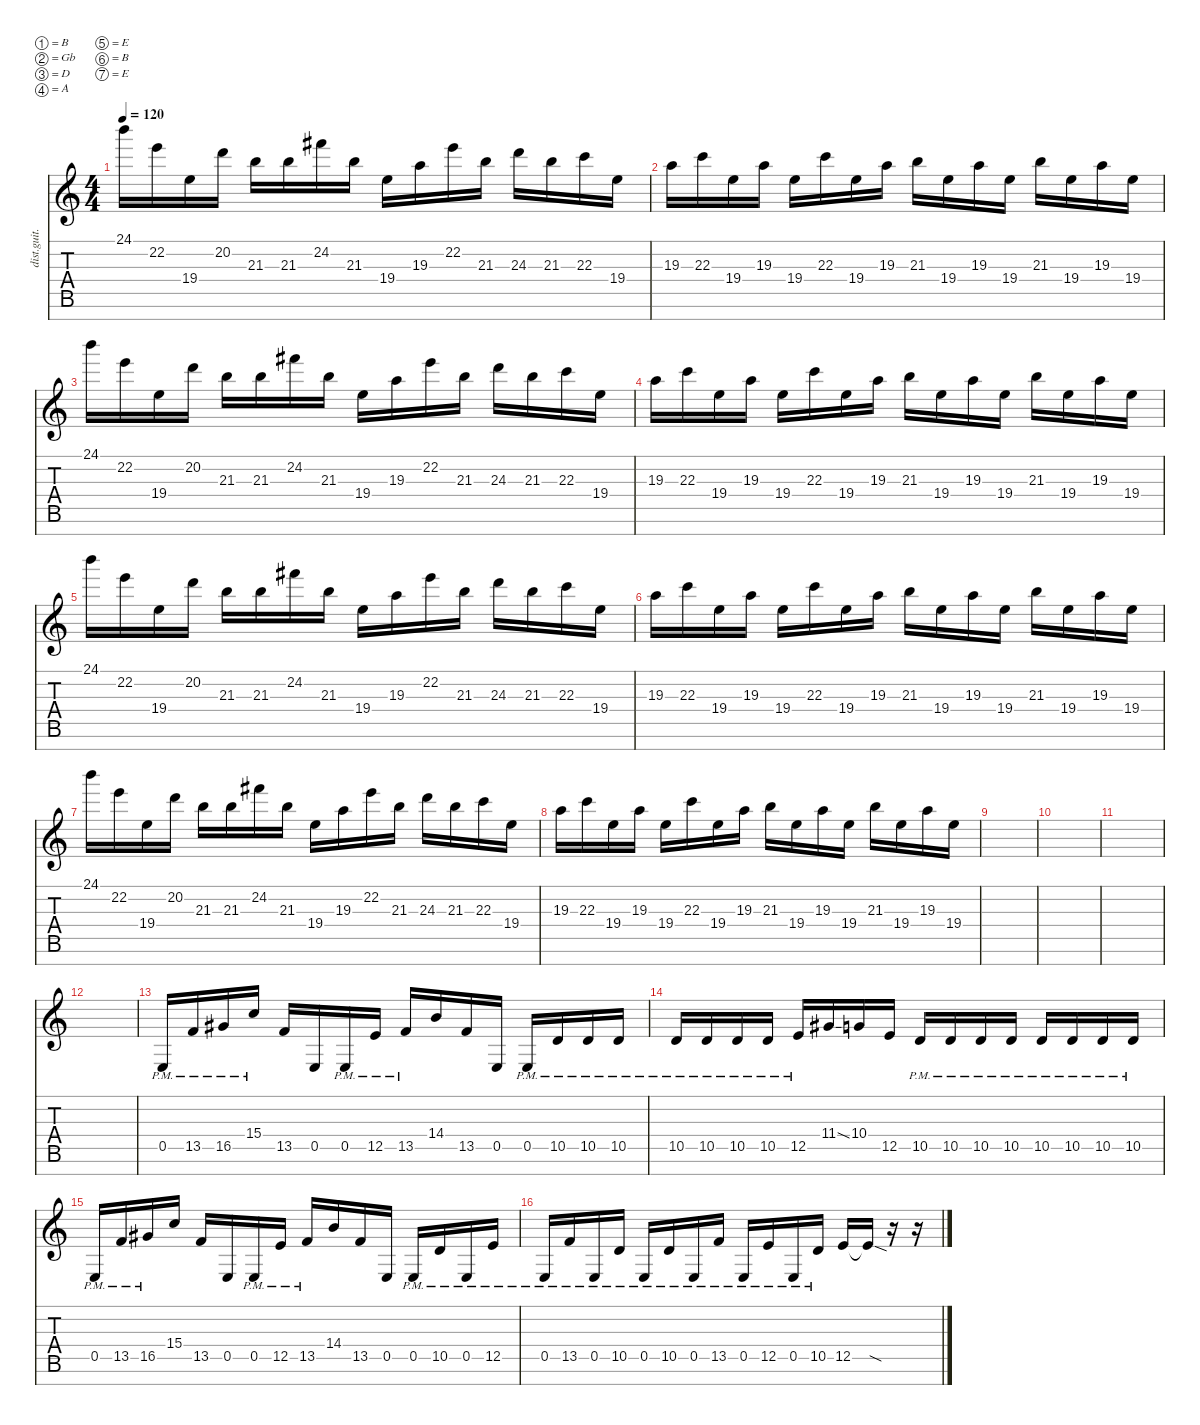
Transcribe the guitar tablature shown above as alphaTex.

\defaultSystemsLayout 4
\hideDynamics
\bracketExtendMode nobrackets
\otherSystemsTrackNameOrientation horizontal
\track ("lead" "dist.guit.") {instrument distortionguitar}
\staff {score tabs}
\tuning (B3 Gb3 D3 A2 E2 B1 E1)
\ts (4 4)
\beaming (8 2 2 2 2)
\tempo 120
\clef g2
\ks c
24.1.16{dy mf beam Down} 22.2.16{beam Down} 19.4.16{beam Down} 20.2.16{beam Down} 21.3.16{beam Down} 21.3.16{beam Down} 24.2{acc #}.16{beam Down} 21.3.16{beam Down} 19.4.16{beam Down} 19.3.16{beam Down} 22.2.16{beam Down} 21.3.16{beam Down} 24.3.16{beam Down} 21.3.16{beam Down} 22.3.16{beam Down} 19.4.16{beam Down} |
19.3.16{beam Down} 22.3.16{beam Down} 19.4.16{beam Down} 19.3.16{beam Down} 19.4.16{beam Down} 22.3.16{beam Down} 19.4.16{beam Down} 19.3.16{beam Down} 21.3.16{beam Down} 19.4.16{beam Down} 19.3.16{beam Down} 19.4.16{beam Down} 21.3.16{beam Down} 19.4.16{beam Down} 19.3.16{beam Down} 19.4.16{beam Down} |
24.1.16{beam Down} 22.2.16{beam Down} 19.4.16{beam Down} 20.2.16{beam Down} 21.3.16{beam Down} 21.3.16{beam Down} 24.2{acc #}.16{beam Down} 21.3.16{beam Down} 19.4.16{beam Down} 19.3.16{beam Down} 22.2.16{beam Down} 21.3.16{beam Down} 24.3.16{beam Down} 21.3.16{beam Down} 22.3.16{beam Down} 19.4.16{beam Down} |
19.3.16{beam Down} 22.3.16{beam Down} 19.4.16{beam Down} 19.3.16{beam Down} 19.4.16{beam Down} 22.3.16{beam Down} 19.4.16{beam Down} 19.3.16{beam Down} 21.3.16{beam Down} 19.4.16{beam Down} 19.3.16{beam Down} 19.4.16{beam Down} 21.3.16{beam Down} 19.4.16{beam Down} 19.3.16{beam Down} 19.4.16{beam Down} |
24.1.16{beam Down} 22.2.16{beam Down} 19.4.16{beam Down} 20.2.16{beam Down} 21.3.16{beam Down} 21.3.16{beam Down} 24.2{acc #}.16{beam Down} 21.3.16{beam Down} 19.4.16{beam Down} 19.3.16{beam Down} 22.2.16{beam Down} 21.3.16{beam Down} 24.3.16{beam Down} 21.3.16{beam Down} 22.3.16{beam Down} 19.4.16{beam Down} |
19.3.16{beam Down} 22.3.16{beam Down} 19.4.16{beam Down} 19.3.16{beam Down} 19.4.16{beam Down} 22.3.16{beam Down} 19.4.16{beam Down} 19.3.16{beam Down} 21.3.16{beam Down} 19.4.16{beam Down} 19.3.16{beam Down} 19.4.16{beam Down} 21.3.16{beam Down} 19.4.16{beam Down} 19.3.16{beam Down} 19.4.16{beam Down} |
24.1.16{beam Down} 22.2.16{beam Down} 19.4.16{beam Down} 20.2.16{beam Down} 21.3.16{beam Down} 21.3.16{beam Down} 24.2{acc #}.16{beam Down} 21.3.16{beam Down} 19.4.16{beam Down} 19.3.16{beam Down} 22.2.16{beam Down} 21.3.16{beam Down} 24.3.16{beam Down} 21.3.16{beam Down} 22.3.16{beam Down} 19.4.16{beam Down} |
19.3.16{beam Down} 22.3.16{beam Down} 19.4.16{beam Down} 19.3.16{beam Down} 19.4.16{beam Down} 22.3.16{beam Down} 19.4.16{beam Down} 19.3.16{beam Down} 21.3.16{beam Down} 19.4.16{beam Down} 19.3.16{beam Down} 19.4.16{beam Down} 21.3.16{beam Down} 19.4.16{beam Down} 19.3.16{beam Down} 19.4.16{beam Down} |
|
|
|
|
0.5{pm}.16{beam Up} 13.5{pm}.16{beam Up} 16.5{pm acc #}.16{beam Up} 15.4{pm}.16{beam Up} 13.5.16{beam Up} 0.5.16{beam Up} 0.5{pm}.16{beam Up} 12.5{pm}.16{beam Up} 13.5{pm}.16{beam Up} 14.4.16{beam Up} 13.5.16{beam Up} 0.5.16{beam Up} 0.5{pm}.16{beam Up} 10.5{pm}.16{beam Up} 10.5{pm}.16{beam Up} 10.5{pm}.16{beam Up} |
10.5{pm}.16{beam Up} 10.5{pm}.16{beam Up} 10.5{pm}.16{beam Up} 10.5{pm}.16{beam Up} 12.5{pm}.16{beam Up} 11.4{ss acc #}.16{beam Up} 10.4.16{beam Up} 12.5.16{beam Up} 10.5{pm}.16{beam Up} 10.5{pm}.16{beam Up} 10.5{pm}.16{beam Up} 10.5{pm}.16{beam Up} 10.5{pm}.16{beam Up} 10.5{pm}.16{beam Up} 10.5{pm}.16{beam Up} 10.5{pm}.16{beam Up} |
0.5{pm}.16{beam Up} 13.5{pm}.16{beam Up} 16.5{pm acc #}.16{beam Up} 15.4.16{beam Up} 13.5.16{beam Up} 0.5.16{beam Up} 0.5{pm}.16{beam Up} 12.5{pm}.16{beam Up} 13.5{pm}.16{beam Up} 14.4.16{beam Up} 13.5.16{beam Up} 0.5.16{beam Up} 0.5{pm}.16{beam Up} 10.5{pm}.16{beam Up} 0.5{pm}.16{beam Up} 12.5{pm}.16{beam Up} |
0.5{pm}.16{beam Up} 13.5{pm}.16{beam Up} 0.5{pm}.16{beam Up} 10.5{pm}.16{beam Up} 0.5{pm}.16{beam Up} 10.5{pm}.16{beam Up} 0.5{pm}.16{beam Up} 13.5{pm}.16{beam Up} 0.5{pm}.16{beam Up} 12.5{pm}.16{beam Up} 0.5{pm}.16{beam Up} 10.5{pm}.16{beam Up} 12.5.16{beam Up} 12.5{sod t}.16{beam Up} r.16{beam Up} r.16{beam Up}
